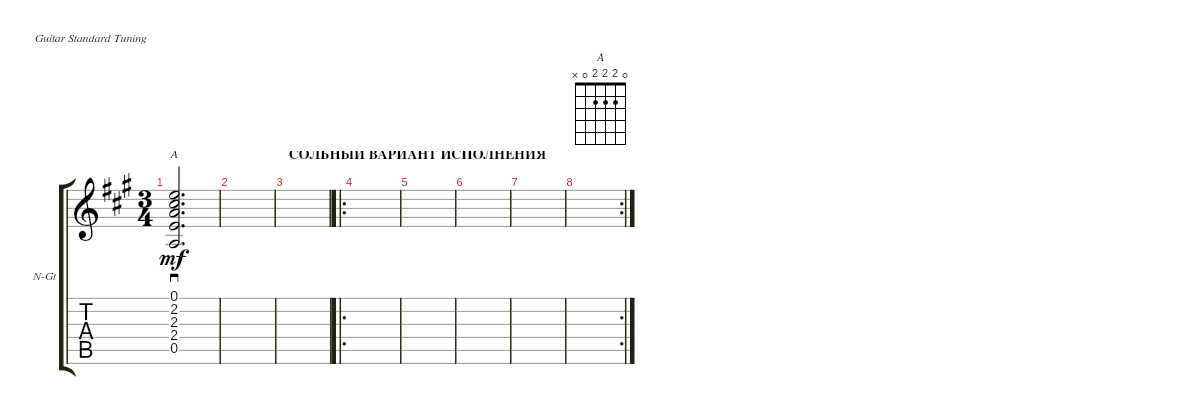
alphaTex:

\bracketExtendMode groupsimilarinstruments
\firstSystemTrackNameOrientation horizontal
\otherSystemsTrackNameOrientation horizontal
\track ("Nylon Guitar" "N-Gt") {instrument acousticguitarnylon}
\staff {score tabs}
\tuning (E4 B3 G3 D3 A2 E2)
\chord ("A" 0 2 2 2 0 x) {showfingering false}
\ts (3 4)
\tempo (180 hide)
\clef g2
\ks a
(0.5 2.4 2.3 2.2 0.1).2{d sd ch "A" dy mf} |
|
\section ("" "СОЛЬНЫЙ ВАРИАНТ ИСПОЛНЕНИЯ")
|
\ro
|
|
|
|
\rc 2
